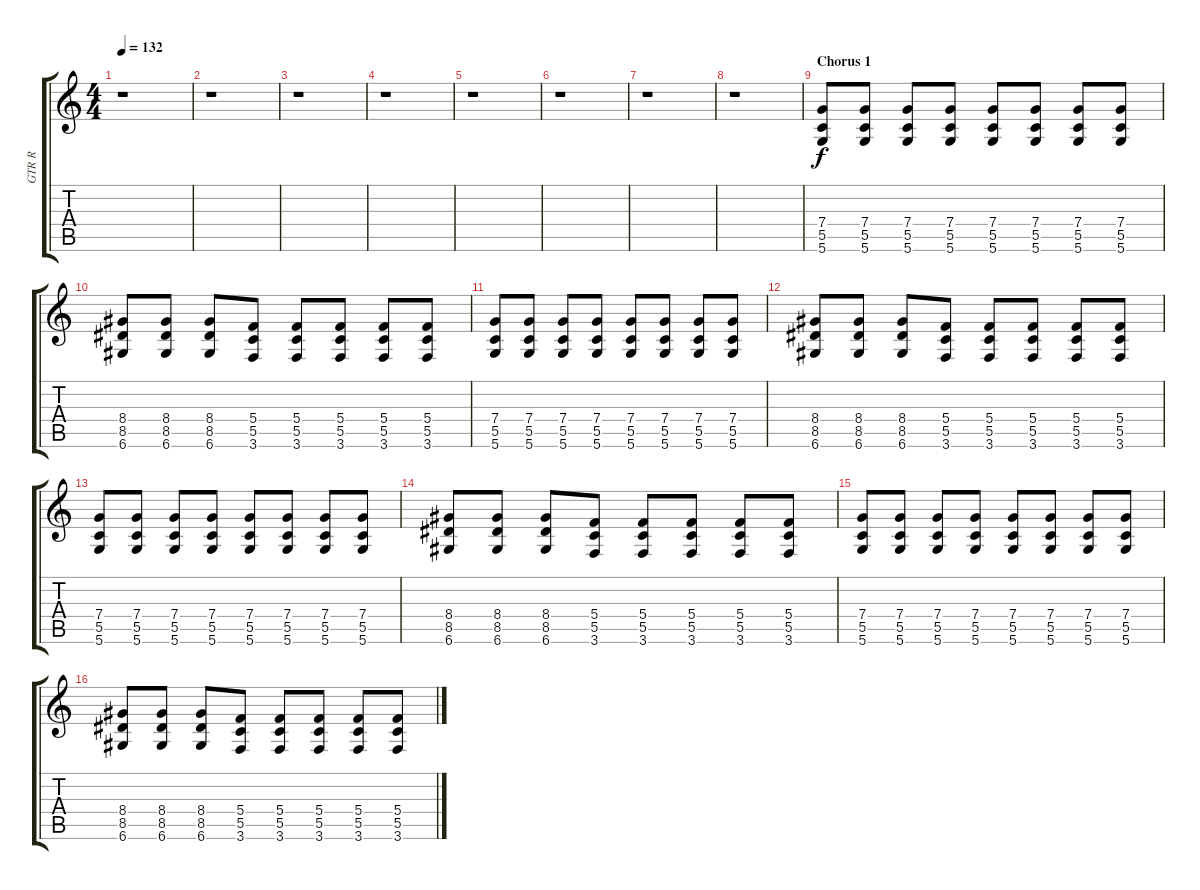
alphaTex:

\track ("GTR R" "GTR R") {instrument overdrivenguitar}
\staff {score tabs}
\tuning (D4 A3 F3 C3 G2 D2) {hide}
\ts (4 4)
\tempo 132
\clef g2
\ks c
r.1{dy f} |
r.1 |
r.1 |
r.1 |
r.1 |
r.1 |
r.1 |
r.1 |
\section ("" "Chorus 1")
(7.4 5.5 5.6).8{volume 13} (7.4 5.5 5.6).8 (7.4 5.5 5.6).8 (7.4 5.5 5.6).8 (7.4 5.5 5.6).8 (7.4 5.5 5.6).8 (7.4 5.5 5.6).8 (7.4 5.5 5.6).8 |
(8.4 8.5 6.6).8 (8.4 8.5 6.6).8 (8.4 8.5 6.6).8 (5.4 5.5 3.6).8 (5.4 5.5 3.6).8 (5.4 5.5 3.6).8 (5.4 5.5 3.6).8 (5.4 5.5 3.6).8 |
(7.4 5.5 5.6).8 (7.4 5.5 5.6).8 (7.4 5.5 5.6).8 (7.4 5.5 5.6).8 (7.4 5.5 5.6).8 (7.4 5.5 5.6).8 (7.4 5.5 5.6).8 (7.4 5.5 5.6).8 |
(8.4 8.5 6.6).8 (8.4 8.5 6.6).8 (8.4 8.5 6.6).8 (5.4 5.5 3.6).8 (5.4 5.5 3.6).8 (5.4 5.5 3.6).8 (5.4 5.5 3.6).8 (5.4 5.5 3.6).8 |
(7.4 5.5 5.6).8 (7.4 5.5 5.6).8 (7.4 5.5 5.6).8 (7.4 5.5 5.6).8 (7.4 5.5 5.6).8 (7.4 5.5 5.6).8 (7.4 5.5 5.6).8 (7.4 5.5 5.6).8 |
(8.4 8.5 6.6).8 (8.4 8.5 6.6).8 (8.4 8.5 6.6).8 (5.4 5.5 3.6).8 (5.4 5.5 3.6).8 (5.4 5.5 3.6).8 (5.4 5.5 3.6).8 (5.4 5.5 3.6).8 |
(7.4 5.5 5.6).8 (7.4 5.5 5.6).8 (7.4 5.5 5.6).8 (7.4 5.5 5.6).8 (7.4 5.5 5.6).8 (7.4 5.5 5.6).8 (7.4 5.5 5.6).8 (7.4 5.5 5.6).8 |
(8.4 8.5 6.6).8 (8.4 8.5 6.6).8 (8.4 8.5 6.6).8 (5.4 5.5 3.6).8 (5.4 5.5 3.6).8 (5.4 5.5 3.6).8 (5.4 5.5 3.6).8 (5.4 5.5 3.6).8
